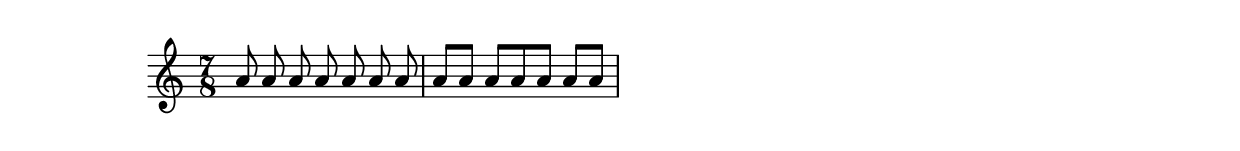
% DO NOT EDIT this file manually; it is automatically
% generated from Documentation/snippets/new
% Make any changes in Documentation/snippets/new/
% and then run scripts/auxiliar/makelsr.py
%
% This file is in the public domain.
%% Note: this file works from version 2.13.36
\version "2.13.36"

\header {
%% Translation of GIT committish: 59caa3adce63114ca7972d18f95d4aadc528ec3d
  texidoces = "
No está especificada ninguna agrupación predeterminada automática
de las barras para el compás de 7/8, de forma que si se requieren
barras automáticas se debe especificar la forma de agrupamiento.
Por ejemplo, para agrupar todas las barras en la forma 2-3-2 en el
compás de 7/8, especificamos los finales de barra en 2/8 y 5/8:

"
  doctitlees = "Agrupamiento de las barras en el compás de 7/8"


%% Translation of GIT committish: 0a868be38a775ecb1ef935b079000cebbc64de40
texidocde = "
Es gibt keine automatischen Balkengruppen für 7/8-Takte.  Wenn diese
Taktart benötigt wird, müssen die Gruppierungen definiert werden.  Um
beispielsweise alle Noten in 2/8-3/8-2/8 aufzuteilen, müssen Balkenenden
für 2/8 und 5/8 definiert werden:

"
  doctitlede = "Balkengruppen für 7/8-Takte"


%% Translation of GIT committish: 548076f550a2b7fb09f1260f0e5e2bb028ad396c
texidocfr = "
Aucune règle de ligature automatique n'est disponible pour une mesure à
7/8.  Il faudra donc, en pareil cas, définir vous-même les règles de
regroupement.  Pour, par exemple, ligaturer sur la base de 2/8-3/8-2/8,
il faudra donc définir les terminaisons de 2/8 et 5/8 :

"
  doctitlefr = "Règle de ligature dans une mesure à 7/8"

  lsrtags = "rhythms"
  texidoc = "
There is no default beat structure specified for 7/8 time,
so if automatic beams are required the structure must be specified.  For
example, to group all beams 2-3-2 in 7/8 time, specify the
beat structure to be (2 3 2):
"
  doctitle = "Beam grouping in 7/8 time"
} % begin verbatim


\relative c'' {
  \time 7/8
  % rhythm 2-3-2
  a8 a a a a a a
  \set Score.beatStructure = #'(2 3 2)
  a8 a a a a a a
}
